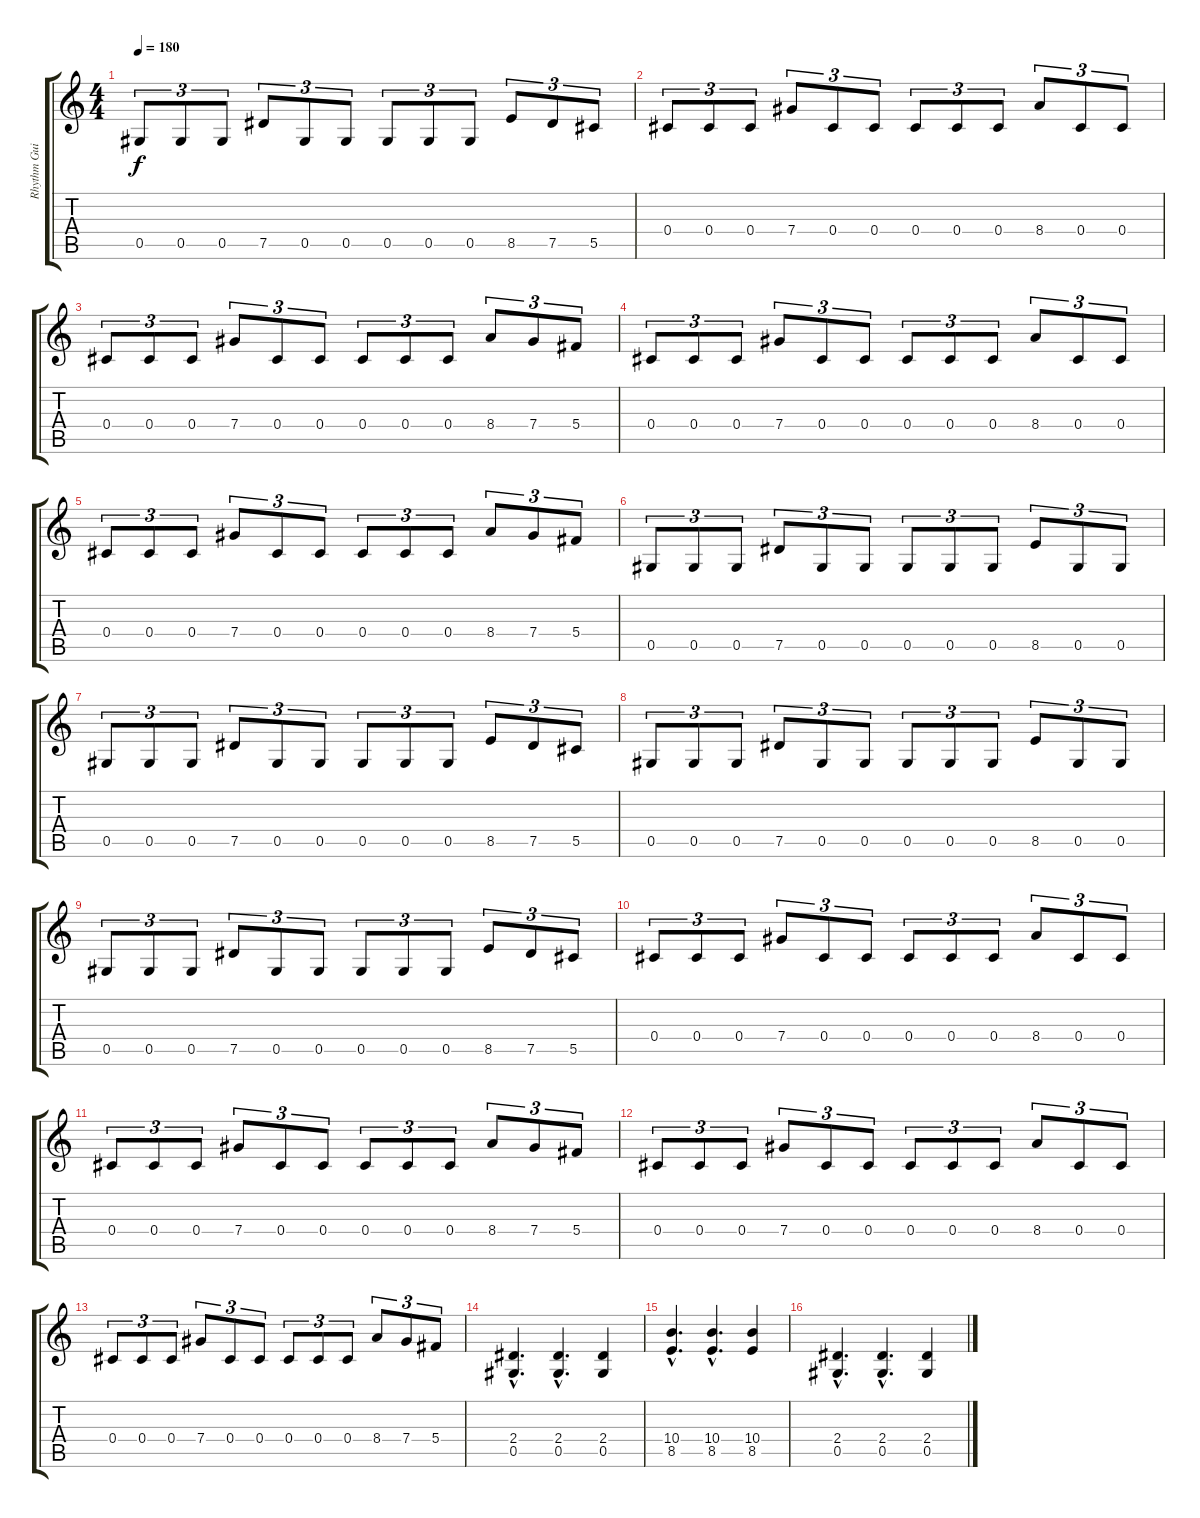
\track ("Rhythm Guitar" "Rhythm Gui") {instrument distortionguitar}
\staff {score tabs}
\tuning (Eb4 Bb3 Gb3 Db3 Ab2 Eb2) {hide}
\ts (4 4)
\tempo 180
\clef g2
\ks c
0.5.8{tu (3 2) dy f} 0.5.8{tu (3 2)} 0.5.8{tu (3 2)} 7.5.8{tu (3 2)} 0.5.8{tu (3 2)} 0.5.8{tu (3 2)} 0.5.8{tu (3 2)} 0.5.8{tu (3 2)} 0.5.8{tu (3 2)} 8.5.8{tu (3 2)} 7.5.8{tu (3 2)} 5.5.8{tu (3 2)} |
0.4.8{tu (3 2)} 0.4.8{tu (3 2)} 0.4.8{tu (3 2)} 7.4.8{tu (3 2)} 0.4.8{tu (3 2)} 0.4.8{tu (3 2)} 0.4.8{tu (3 2)} 0.4.8{tu (3 2)} 0.4.8{tu (3 2)} 8.4.8{tu (3 2)} 0.4.8{tu (3 2)} 0.4.8{tu (3 2)} |
0.4.8{tu (3 2)} 0.4.8{tu (3 2)} 0.4.8{tu (3 2)} 7.4.8{tu (3 2)} 0.4.8{tu (3 2)} 0.4.8{tu (3 2)} 0.4.8{tu (3 2)} 0.4.8{tu (3 2)} 0.4.8{tu (3 2)} 8.4.8{tu (3 2)} 7.4.8{tu (3 2)} 5.4.8{tu (3 2)} |
0.4.8{tu (3 2)} 0.4.8{tu (3 2)} 0.4.8{tu (3 2)} 7.4.8{tu (3 2)} 0.4.8{tu (3 2)} 0.4.8{tu (3 2)} 0.4.8{tu (3 2)} 0.4.8{tu (3 2)} 0.4.8{tu (3 2)} 8.4.8{tu (3 2)} 0.4.8{tu (3 2)} 0.4.8{tu (3 2)} |
0.4.8{tu (3 2)} 0.4.8{tu (3 2)} 0.4.8{tu (3 2)} 7.4.8{tu (3 2)} 0.4.8{tu (3 2)} 0.4.8{tu (3 2)} 0.4.8{tu (3 2)} 0.4.8{tu (3 2)} 0.4.8{tu (3 2)} 8.4.8{tu (3 2)} 7.4.8{tu (3 2)} 5.4.8{tu (3 2)} |
0.5.8{tu (3 2)} 0.5.8{tu (3 2)} 0.5.8{tu (3 2)} 7.5.8{tu (3 2)} 0.5.8{tu (3 2)} 0.5.8{tu (3 2)} 0.5.8{tu (3 2)} 0.5.8{tu (3 2)} 0.5.8{tu (3 2)} 8.5.8{tu (3 2)} 0.5.8{tu (3 2)} 0.5.8{tu (3 2)} |
0.5.8{tu (3 2)} 0.5.8{tu (3 2)} 0.5.8{tu (3 2)} 7.5.8{tu (3 2)} 0.5.8{tu (3 2)} 0.5.8{tu (3 2)} 0.5.8{tu (3 2)} 0.5.8{tu (3 2)} 0.5.8{tu (3 2)} 8.5.8{tu (3 2)} 7.5.8{tu (3 2)} 5.5.8{tu (3 2)} |
0.5.8{tu (3 2)} 0.5.8{tu (3 2)} 0.5.8{tu (3 2)} 7.5.8{tu (3 2)} 0.5.8{tu (3 2)} 0.5.8{tu (3 2)} 0.5.8{tu (3 2)} 0.5.8{tu (3 2)} 0.5.8{tu (3 2)} 8.5.8{tu (3 2)} 0.5.8{tu (3 2)} 0.5.8{tu (3 2)} |
0.5.8{tu (3 2)} 0.5.8{tu (3 2)} 0.5.8{tu (3 2)} 7.5.8{tu (3 2)} 0.5.8{tu (3 2)} 0.5.8{tu (3 2)} 0.5.8{tu (3 2)} 0.5.8{tu (3 2)} 0.5.8{tu (3 2)} 8.5.8{tu (3 2)} 7.5.8{tu (3 2)} 5.5.8{tu (3 2)} |
0.4.8{tu (3 2)} 0.4.8{tu (3 2)} 0.4.8{tu (3 2)} 7.4.8{tu (3 2)} 0.4.8{tu (3 2)} 0.4.8{tu (3 2)} 0.4.8{tu (3 2)} 0.4.8{tu (3 2)} 0.4.8{tu (3 2)} 8.4.8{tu (3 2)} 0.4.8{tu (3 2)} 0.4.8{tu (3 2)} |
0.4.8{tu (3 2)} 0.4.8{tu (3 2)} 0.4.8{tu (3 2)} 7.4.8{tu (3 2)} 0.4.8{tu (3 2)} 0.4.8{tu (3 2)} 0.4.8{tu (3 2)} 0.4.8{tu (3 2)} 0.4.8{tu (3 2)} 8.4.8{tu (3 2)} 7.4.8{tu (3 2)} 5.4.8{tu (3 2)} |
0.4.8{tu (3 2)} 0.4.8{tu (3 2)} 0.4.8{tu (3 2)} 7.4.8{tu (3 2)} 0.4.8{tu (3 2)} 0.4.8{tu (3 2)} 0.4.8{tu (3 2)} 0.4.8{tu (3 2)} 0.4.8{tu (3 2)} 8.4.8{tu (3 2)} 0.4.8{tu (3 2)} 0.4.8{tu (3 2)} |
0.4.8{tu (3 2)} 0.4.8{tu (3 2)} 0.4.8{tu (3 2)} 7.4.8{tu (3 2)} 0.4.8{tu (3 2)} 0.4.8{tu (3 2)} 0.4.8{tu (3 2)} 0.4.8{tu (3 2)} 0.4.8{tu (3 2)} 8.4.8{tu (3 2)} 7.4.8{tu (3 2)} 5.4.8{tu (3 2)} |
(2.4{hac} 0.5{hac}).4{d} (2.4{hac} 0.5{hac}).4{d} (2.4 0.5).4 |
(10.4{hac} 8.5{hac}).4{d} (10.4{hac} 8.5{hac}).4{d} (10.4 8.5).4 |
(2.4{hac} 0.5{hac}).4{d} (2.4{hac} 0.5{hac}).4{d} (2.4 0.5).4
